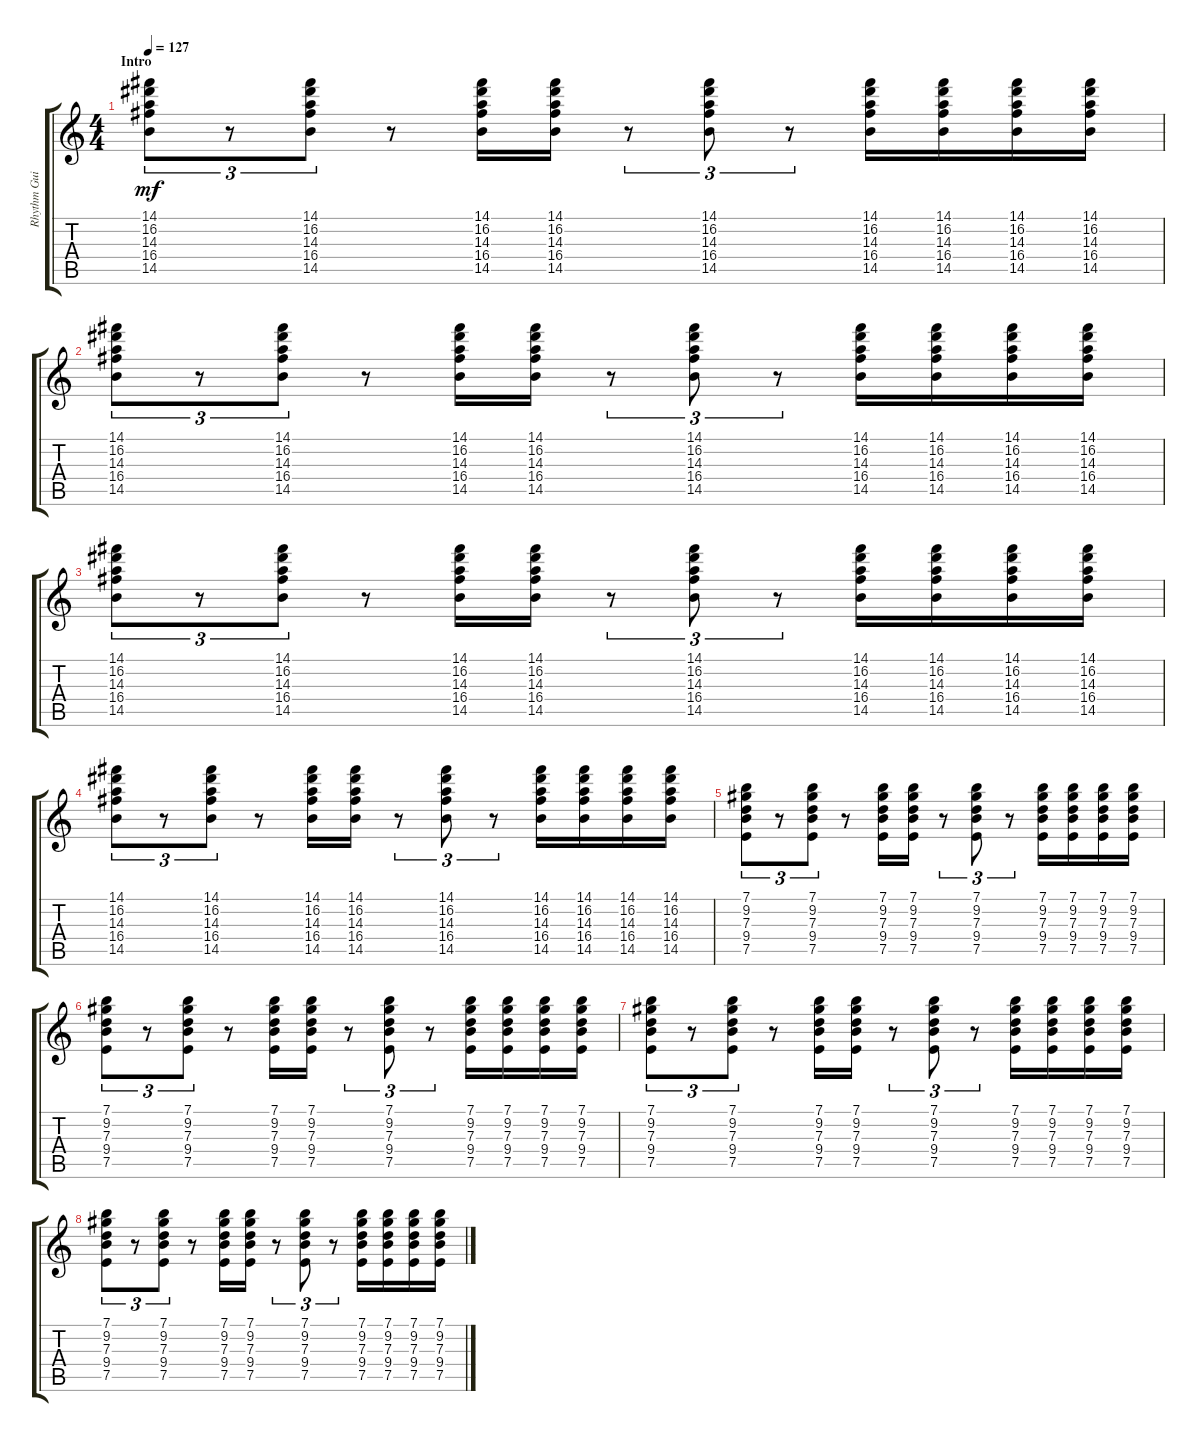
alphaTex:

\track ("Rhythm Guitar" "Rhythm Gui") {instrument electricguitarclean}
\staff {score tabs}
\tuning (E4 B3 G3 D3 A2 E2) {hide}
\ts (4 4)
\section ("" "Intro")
\tempo 127
\clef g2
\ks c
(14.1 16.2 14.3 16.4 14.5).8{tu (3 2) dy mf} r.8{tu (3 2)} (14.1 16.2 14.3 16.4 14.5).8{tu (3 2)} r.8 (14.1 16.2 14.3 16.4 14.5).16 (14.1 16.2 14.3 16.4 14.5).16 r.8{tu (3 2)} (14.1 16.2 14.3 16.4 14.5).8{tu (3 2)} r.8{tu (3 2)} (14.1 16.2 14.3 16.4 14.5).16 (14.1 16.2 14.3 16.4 14.5).16 (14.1 16.2 14.3 16.4 14.5).16 (14.1 16.2 14.3 16.4 14.5).16 |
(14.1 16.2 14.3 16.4 14.5).8{tu (3 2)} r.8{tu (3 2)} (14.1 16.2 14.3 16.4 14.5).8{tu (3 2)} r.8 (14.1 16.2 14.3 16.4 14.5).16 (14.1 16.2 14.3 16.4 14.5).16 r.8{tu (3 2)} (14.1 16.2 14.3 16.4 14.5).8{tu (3 2)} r.8{tu (3 2)} (14.1 16.2 14.3 16.4 14.5).16 (14.1 16.2 14.3 16.4 14.5).16 (14.1 16.2 14.3 16.4 14.5).16 (14.1 16.2 14.3 16.4 14.5).16 |
(14.1 16.2 14.3 16.4 14.5).8{tu (3 2)} r.8{tu (3 2)} (14.1 16.2 14.3 16.4 14.5).8{tu (3 2)} r.8 (14.1 16.2 14.3 16.4 14.5).16 (14.1 16.2 14.3 16.4 14.5).16 r.8{tu (3 2)} (14.1 16.2 14.3 16.4 14.5).8{tu (3 2)} r.8{tu (3 2)} (14.1 16.2 14.3 16.4 14.5).16 (14.1 16.2 14.3 16.4 14.5).16 (14.1 16.2 14.3 16.4 14.5).16 (14.1 16.2 14.3 16.4 14.5).16 |
(14.1 16.2 14.3 16.4 14.5).8{tu (3 2)} r.8{tu (3 2)} (14.1 16.2 14.3 16.4 14.5).8{tu (3 2)} r.8 (14.1 16.2 14.3 16.4 14.5).16 (14.1 16.2 14.3 16.4 14.5).16 r.8{tu (3 2)} (14.1 16.2 14.3 16.4 14.5).8{tu (3 2)} r.8{tu (3 2)} (14.1 16.2 14.3 16.4 14.5).16 (14.1 16.2 14.3 16.4 14.5).16 (14.1 16.2 14.3 16.4 14.5).16 (14.1 16.2 14.3 16.4 14.5).16 |
(7.1 9.2 7.3 9.4 7.5).8{tu (3 2)} r.8{tu (3 2)} (7.1 9.2 7.3 9.4 7.5).8{tu (3 2)} r.8 (7.1 9.2 7.3 9.4 7.5).16 (7.1 9.2 7.3 9.4 7.5).16 r.8{tu (3 2)} (7.1 9.2 7.3 9.4 7.5).8{tu (3 2)} r.8{tu (3 2)} (7.1 9.2 7.3 9.4 7.5).16 (7.1 9.2 7.3 9.4 7.5).16 (7.1 9.2 7.3 9.4 7.5).16 (7.1 9.2 7.3 9.4 7.5).16 |
(7.1 9.2 7.3 9.4 7.5).8{tu (3 2)} r.8{tu (3 2)} (7.1 9.2 7.3 9.4 7.5).8{tu (3 2)} r.8 (7.1 9.2 7.3 9.4 7.5).16 (7.1 9.2 7.3 9.4 7.5).16 r.8{tu (3 2)} (7.1 9.2 7.3 9.4 7.5).8{tu (3 2)} r.8{tu (3 2)} (7.1 9.2 7.3 9.4 7.5).16 (7.1 9.2 7.3 9.4 7.5).16 (7.1 9.2 7.3 9.4 7.5).16 (7.1 9.2 7.3 9.4 7.5).16 |
(7.1 9.2 7.3 9.4 7.5).8{tu (3 2)} r.8{tu (3 2)} (7.1 9.2 7.3 9.4 7.5).8{tu (3 2)} r.8 (7.1 9.2 7.3 9.4 7.5).16 (7.1 9.2 7.3 9.4 7.5).16 r.8{tu (3 2)} (7.1 9.2 7.3 9.4 7.5).8{tu (3 2)} r.8{tu (3 2)} (7.1 9.2 7.3 9.4 7.5).16 (7.1 9.2 7.3 9.4 7.5).16 (7.1 9.2 7.3 9.4 7.5).16 (7.1 9.2 7.3 9.4 7.5).16 |
(7.1 9.2 7.3 9.4 7.5).8{tu (3 2)} r.8{tu (3 2)} (7.1 9.2 7.3 9.4 7.5).8{tu (3 2)} r.8 (7.1 9.2 7.3 9.4 7.5).16 (7.1 9.2 7.3 9.4 7.5).16 r.8{tu (3 2)} (7.1 9.2 7.3 9.4 7.5).8{tu (3 2)} r.8{tu (3 2)} (7.1 9.2 7.3 9.4 7.5).16 (7.1 9.2 7.3 9.4 7.5).16 (7.1 9.2 7.3 9.4 7.5).16 (7.1 9.2 7.3 9.4 7.5).16
